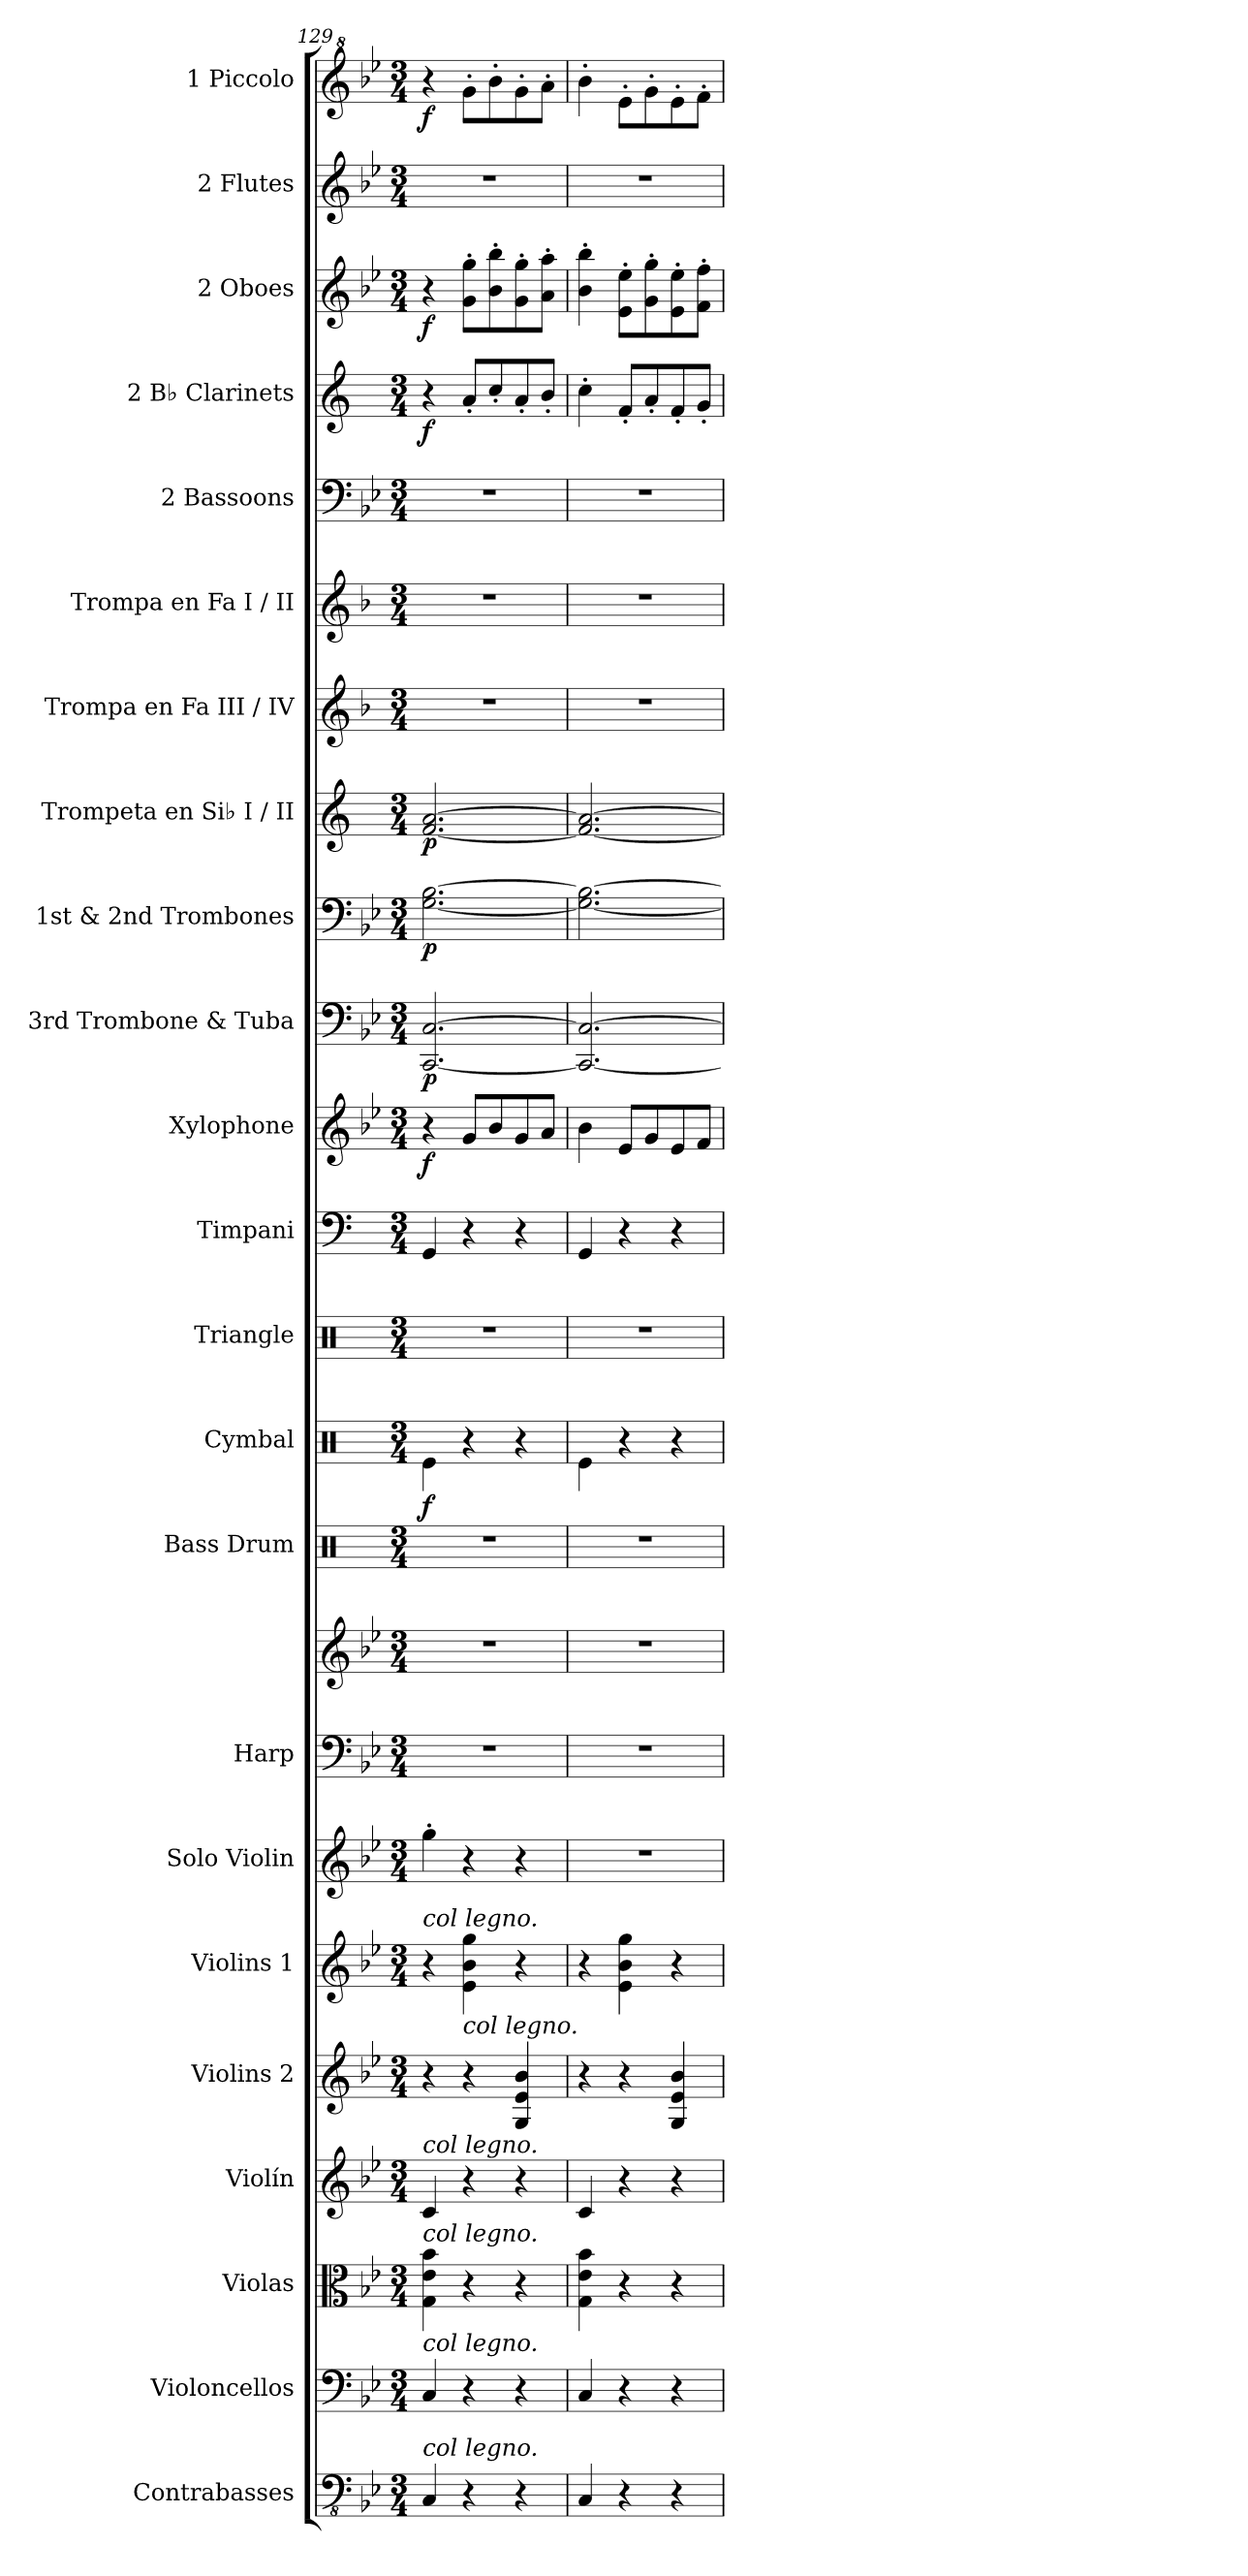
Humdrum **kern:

**kern	**kern	**kern	**kern	**kern	**kern	**kern	**kern	**kern	**kern	**kern	**dynam	**kern	**kern	**kern	**dynam	**kern	**dynam	**kern	**dynam	**kern	**dynam	**kern	**kern	**kern	**kern	**dynam	**kern	**dynam	**kern	**kern	**dynam
*part23	*part22	*part21	*part20	*part19	*part18	*part17	*part16	*part16	*part15	*part14	*part14	*part13	*part12	*part11	*part11	*part10	*part10	*part9	*part9	*part8	*part8	*part7	*part6	*part5	*part4	*part4	*part3	*part3	*part2	*part1	*part1
*staff24	*staff23	*staff22	*staff21	*staff20	*staff19	*staff18	*staff17	*staff16	*staff15	*staff14	*staff14	*staff13	*staff12	*staff11	*staff11	*staff10	*staff10	*staff9	*staff9	*staff8	*staff8	*staff7	*staff6	*staff5	*staff4	*staff4	*staff3	*staff3	*staff2	*staff1	*staff1
*I"Contrabasses	*I"Violoncellos	*I"Violas	*I"Violín	*I"Violins 2	*I"Violins 1	*I"Solo Violin	*I"Harp	*	*I"Bass Drum	*I"Cymbal	*	*I"Triangle	*I"Timpani	*I"Xylophone	*	*I"3rd Trombone     &amp; Tuba	*	*I"1st &amp; 2nd Trombones	*	*I"Trompeta en Si♭  I / II	*	*I"Trompa en Fa   III / IV	*I"Trompa en Fa I / II	*I"2 Bassoons	*I"2 B♭ Clarinets	*	*I"2 Oboes	*	*I"2 Flutes	*I"1 Piccolo	*
*I'Cbs.	*I'Vlcs.	*I'Vlas.	*I'Vln.	*I'Vlns. 2	*I'Vlns. 1	*I'S. Vln.	*I'Hrp.	*	*I'B. Dr.	*I'Cym.	*	*I'Trgl.	*I'Timp.	*I'Xyl.	*	*I'3rd Trb. &amp; Tba.	*	*I'1st &amp; 2nd    Trbs.	*	*I'Tpt. Si♭  I / II	*	*I'Trmp. Fa   III / IV	*I'Trmp. Fa I / II	*I'2 Bsns.	*I'2 B♭ Cls.	*	*I'2 Obs.	*	*I'2 Fls.	*I'1 Picc.	*
*clefFv4	*clefF4	*clefC3	*clefG2	*clefG2	*clefG2	*clefG2	*clefF4	*clefG2	*clefX	*clefX	*	*clefX	*clefF4	*clefG2	*	*clefF4	*	*clefF4	*	*clefG2	*	*clefG2	*clefG2	*clefF4	*clefG2	*	*clefG2	*	*clefG2	*clefG^2	*
*	*	*	*	*	*	*	*	*	*	*	*	*	*	*ITrd-7c-12	*	*	*	*	*	*ITrd1c2	*	*ITrd4c7	*ITrd4c7	*	*ITrd1c2	*	*	*	*	*ITrd-7c-12	*
*k[b-e-]	*k[b-e-]	*k[b-e-]	*k[b-e-]	*k[b-e-]	*k[b-e-]	*k[b-e-]	*k[b-e-]	*k[b-e-]	*k[]	*k[]	*	*k[]	*k[]	*k[b-e-]	*	*k[b-e-]	*	*k[b-e-]	*	*k[b-e-]	*	*k[b-e-]	*k[b-e-]	*k[b-e-]	*k[b-e-]	*	*k[b-e-]	*	*k[b-e-]	*k[b-e-]	*
*M3/4	*M3/4	*M3/4	*M3/4	*M3/4	*M3/4	*M3/4	*M3/4	*M3/4	*M3/4	*M3/4	*	*M3/4	*M3/4	*M3/4	*	*M3/4	*	*M3/4	*	*M3/4	*	*M3/4	*M3/4	*M3/4	*M3/4	*	*M3/4	*	*M3/4	*M3/4	*
=129	=129	=129	=129	=129	=129	=129	=129	=129	=129	=129	=129	=129	=129	=129	=129	=129	=129	=129	=129	=129	=129	=129	=129	=129	=129	=129	=129	=129	=129	=129	=129
!	!	!	!	!	!LO:TX:a:i:t=col legno.	!	!	!	!	!	!	!	!	!	!	!	!	!	!	!	!	!	!	!	!	!	!	!	!	!	!
!	!	!	!LO:TX:a:i:t=col legno.	!	!	!	!	!	!	!	!	!	!	!	!	!	!	!	!	!	!	!	!	!	!	!	!	!	!	!	!
!	!	!LO:TX:a:i:t=col legno.	!	!	!	!	!	!	!	!	!	!	!	!	!	!	!	!	!	!	!	!	!	!	!	!	!	!	!	!	!
!	!LO:TX:a:i:t=col legno.	!	!	!	!	!	!	!	!	!	!	!	!	!	!	!	!	!	!	!	!	!	!	!	!	!	!	!	!	!	!
!LO:TX:a:i:t=col legno.	!	!	!	!	!	!	!	!	!	!	!	!	!	!	!	!	!	!	!	!	!	!	!	!	!	!	!	!	!	!	!
!	!	!	!	!	!	!	!	!	!	!	!LO:DY:b	!	!	!	!LO:DY:b	!	!LO:DY:b	!	!LO:DY:b	!	!LO:DY:b	!	!	!	!	!LO:DY:b	!	!LO:DY:b	!	!	!LO:DY:b
4CC/	4C/	4G\ 4e-\ 4b-\	4c/	4r	4r	4gg'\	2.r	2.r	2.r	4Re\	f	2.r	4GG/	4r	f	[2.CC/ [2.C/	p	[2.G\ [2.B-\	p	[2.e-/ [2.g/	p	2.r	2.r	2.r	4r	f	4r	f	2.r	4r	f
!	!	!	!	!LO:TX:a:i:t=col legno.	!	!	!	!	!	!	!	!	!	!	!	!	!	!	!	!	!	!	!	!	!	!	!	!	!	!	!
4r	4r	4r	4r	4r	4e-\ 4b-\ 4gg\	4r	.	.	.	4r	.	.	4r	8gg/L	.	.	.	.	.	.	.	.	.	.	8g'/L	.	8g\' 8gg\'L	.	.	8ggg'\L	.
.	.	.	.	.	.	.	.	.	.	.	.	.	.	8bb-/	.	.	.	.	.	.	.	.	.	.	8b-'/	.	8b-\' 8bb-\'	.	.	8bbb-'\	.
4r	4r	4r	4r	4G/ 4e-/ 4b-/	4r	4r	.	.	.	4r	.	.	4r	8gg/	.	.	.	.	.	.	.	.	.	.	8g'/	.	8g\' 8gg\'	.	.	8ggg'\	.
.	.	.	.	.	.	.	.	.	.	.	.	.	.	8aa/J	.	.	.	.	.	.	.	.	.	.	8a'/J	.	8a\' 8aa\'J	.	.	8aaa'\J	.
=130	=130	=130	=130	=130	=130	=130	=130	=130	=130	=130	=130	=130	=130	=130	=130	=130	=130	=130	=130	=130	=130	=130	=130	=130	=130	=130	=130	=130	=130	=130	=130
4CC/	4C/	4G\ 4e-\ 4b-\	4c/	4r	4r	2.r	2.r	2.r	2.r	4Re\	.	2.r	4GG/	4bb-\	.	2.CC/_ 2.C/_	.	2.G\_ 2.B-\_	.	2.e-/_ 2.g/_	.	2.r	2.r	2.r	4b-'\	.	4b-\' 4bb-\'	.	2.r	4bbb-'\	.
4r	4r	4r	4r	4r	4e-\ 4b-\ 4gg\	.	.	.	.	4r	.	.	4r	8ee-/L	.	.	.	.	.	.	.	.	.	.	8e-'/L	.	8e-\' 8ee-\'L	.	.	8eee-'\L	.
.	.	.	.	.	.	.	.	.	.	.	.	.	.	8gg/	.	.	.	.	.	.	.	.	.	.	8g'/	.	8g\' 8gg\'	.	.	8ggg'\	.
4r	4r	4r	4r	4G/ 4e-/ 4b-/	4r	.	.	.	.	4r	.	.	4r	8ee-/	.	.	.	.	.	.	.	.	.	.	8e-'/	.	8e-\' 8ee-\'	.	.	8eee-'\	.
.	.	.	.	.	.	.	.	.	.	.	.	.	.	8ff/J	.	.	.	.	.	.	.	.	.	.	8f'/J	.	8f\' 8ff\'J	.	.	8fff'\J	.
=	=	=	=	=	=	=	=	=	=	=	=	=	=	=	=	=	=	=	=	=	=	=	=	=	=	=	=	=	=	=	=
*-	*-	*-	*-	*-	*-	*-	*-	*-	*-	*-	*-	*-	*-	*-	*-	*-	*-	*-	*-	*-	*-	*-	*-	*-	*-	*-	*-	*-	*-	*-	*-
